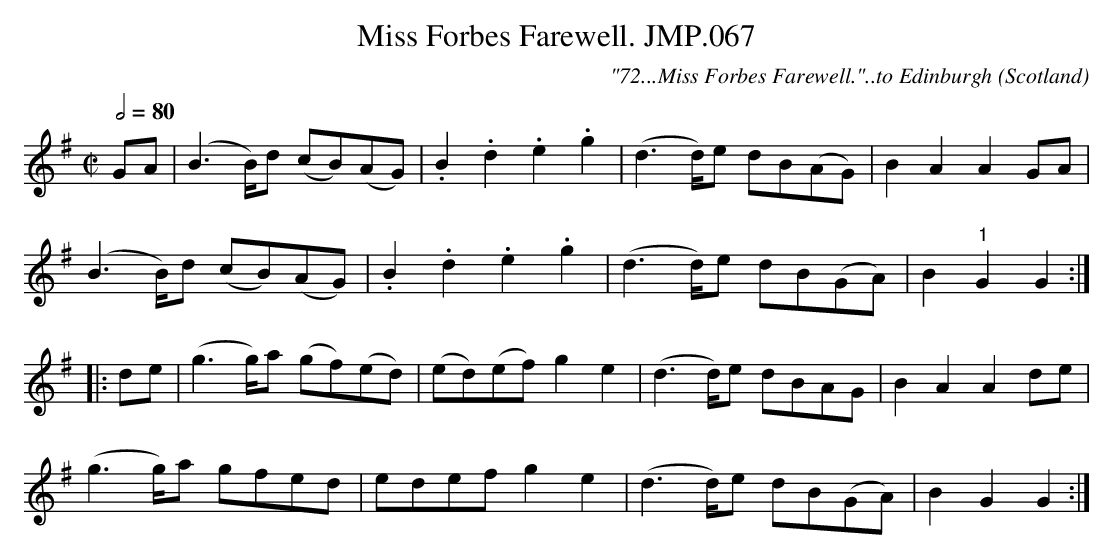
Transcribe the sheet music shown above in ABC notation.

X:1
T:Miss Forbes Farewell. JMP.067
M:C|
L:1/8
Q:1/2=80
C:"72...Miss Forbes Farewell."..to Edinburgh
O:Scotland
K:G major
GA | (B3B/)d (cB)(AG) | .B2.d2.e2.g2 | (d3d/)e dB(AG) | B2A2A2 GA |!
(B3B/)d (cB)(AG) | .B2.d2.e2.g2 | (d3d/)e dB(GA) | B2"1"G2G2 :|!
|:de | (g3g/)a (gf)(ed) | (ed)(ef) g2e2 | (d3d/)e dBAG | B2A2A2 de |!
(g3g/)a gfed | edef g2e2 | (d3d/)e dB(GA) | B2 G2G2 :|
